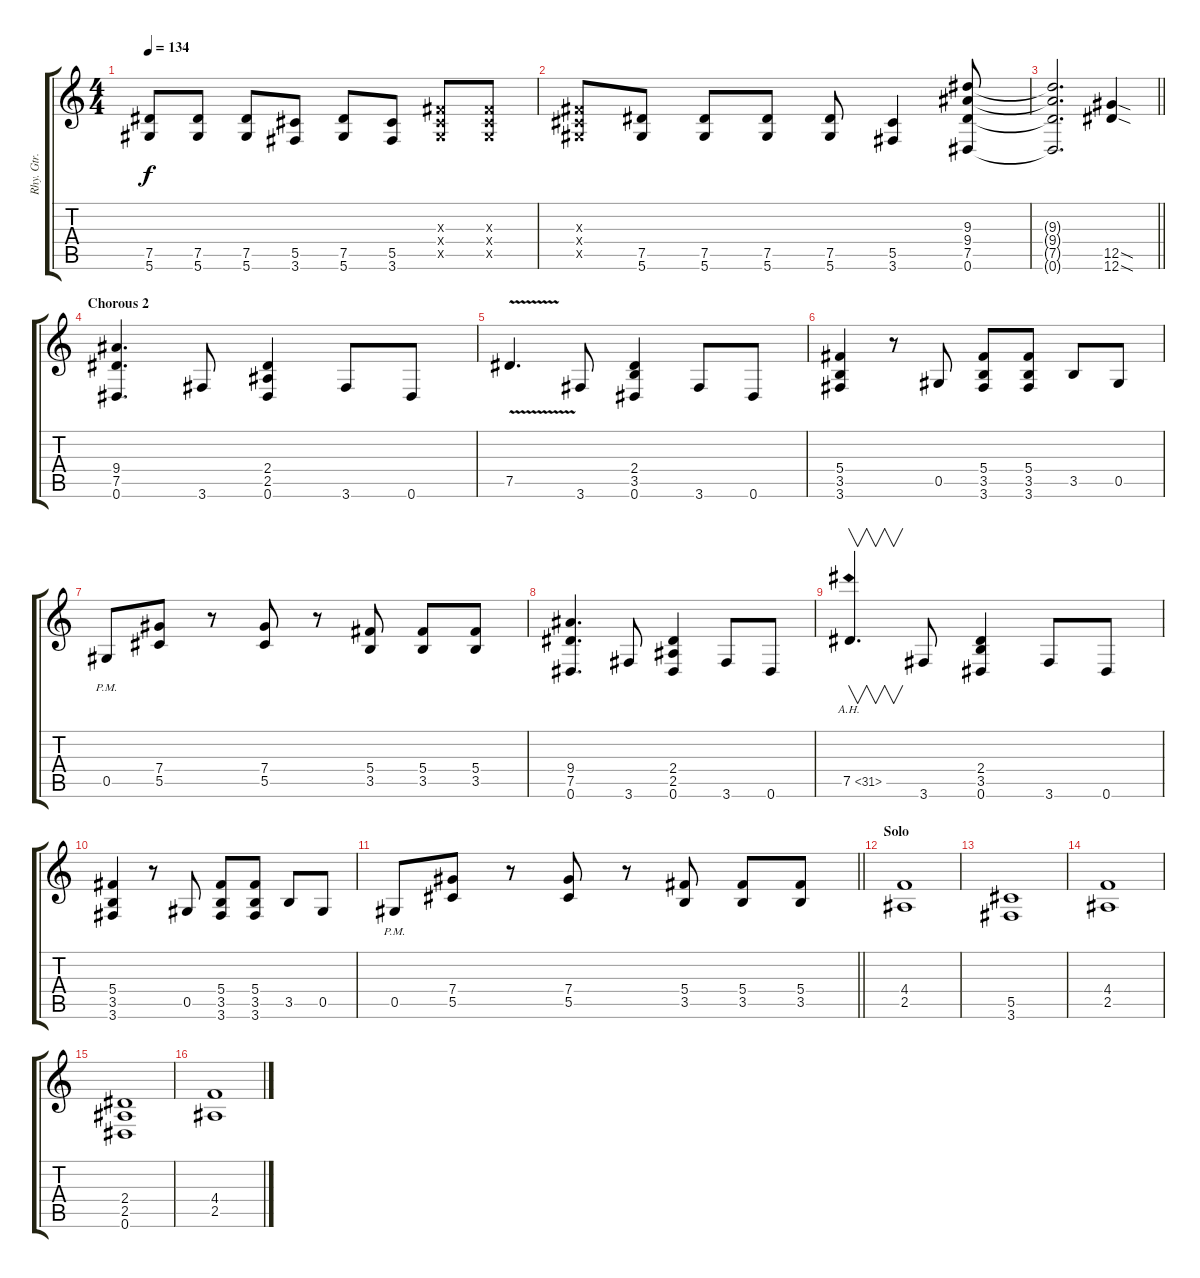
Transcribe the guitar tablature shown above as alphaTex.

\track ("Rhy. Gtr. 2" "Rhy. Gtr. ") {instrument distortionguitar}
\staff {score tabs}
\tuning (Eb4 Bb3 Gb3 Db3 Ab2 Eb2) {hide}
\ts (4 4)
\tempo 134
\clef g2
\ks c
(7.5 5.6).8{dy f} (7.5 5.6).8 (7.5 5.6).8 (5.5 3.6).8 (7.5 5.6).8 (5.5 3.6).8 (0.3{x} 0.4{x} 0.5{x}).8 (0.3{x} 0.4{x} 0.5{x}).8 |
(0.3{x} 0.4{x} 0.5{x}).8 (7.5 5.6).8 (7.5 5.6).8 (7.5 5.6).8 (7.5 5.6).8 (5.5 3.6).4 (9.3 9.4 7.5 0.6).8 |
\barLineRight lightlight
(9.3{t} 9.4{t} 7.5{t} 0.6{t}).2{d} (12.5{sod} 12.6{sod}).4 |
\section ("" "Chorous 2")
(9.4 7.5 0.6).4{d} 3.6.8 (2.4 2.5 0.6).4 3.6.8 0.6.8 |
7.5{v}.4{d} 3.6.8 (2.4 3.5 0.6).4 3.6.8 0.6.8 |
(5.4 3.5 3.6).4 r.8 0.5.8 (5.4 3.5 3.6).8 (5.4 3.5 3.6).8 3.5.8 0.5.8 |
0.5{pm}.8 (7.4 5.5).8 r.8 (7.4 5.5).8 r.8 (5.4 3.5).8 (5.4 3.5).8 (5.4 3.5).8 |
(9.4 7.5 0.6).4{d} 3.6.8 (2.4 2.5 0.6).4 3.6.8 0.6.8 |
7.5{ah 24}.4{v d} 3.6.8 (2.4 3.5 0.6).4 3.6.8 0.6.8 |
(5.4 3.5 3.6).4 r.8 0.5.8 (5.4 3.5 3.6).8 (5.4 3.5 3.6).8 3.5.8 0.5.8 |
\barLineRight lightlight
0.5{pm}.8 (7.4 5.5).8 r.8 (7.4 5.5).8 r.8 (5.4 3.5).8 (5.4 3.5).8 (5.4 3.5).8 |
\section ("" "Solo")
(4.4 2.5).1{volume 5} |
(5.5 3.6).1 |
(4.4 2.5).1 |
(2.4 2.5 0.6).1 |
(4.4 2.5).1
